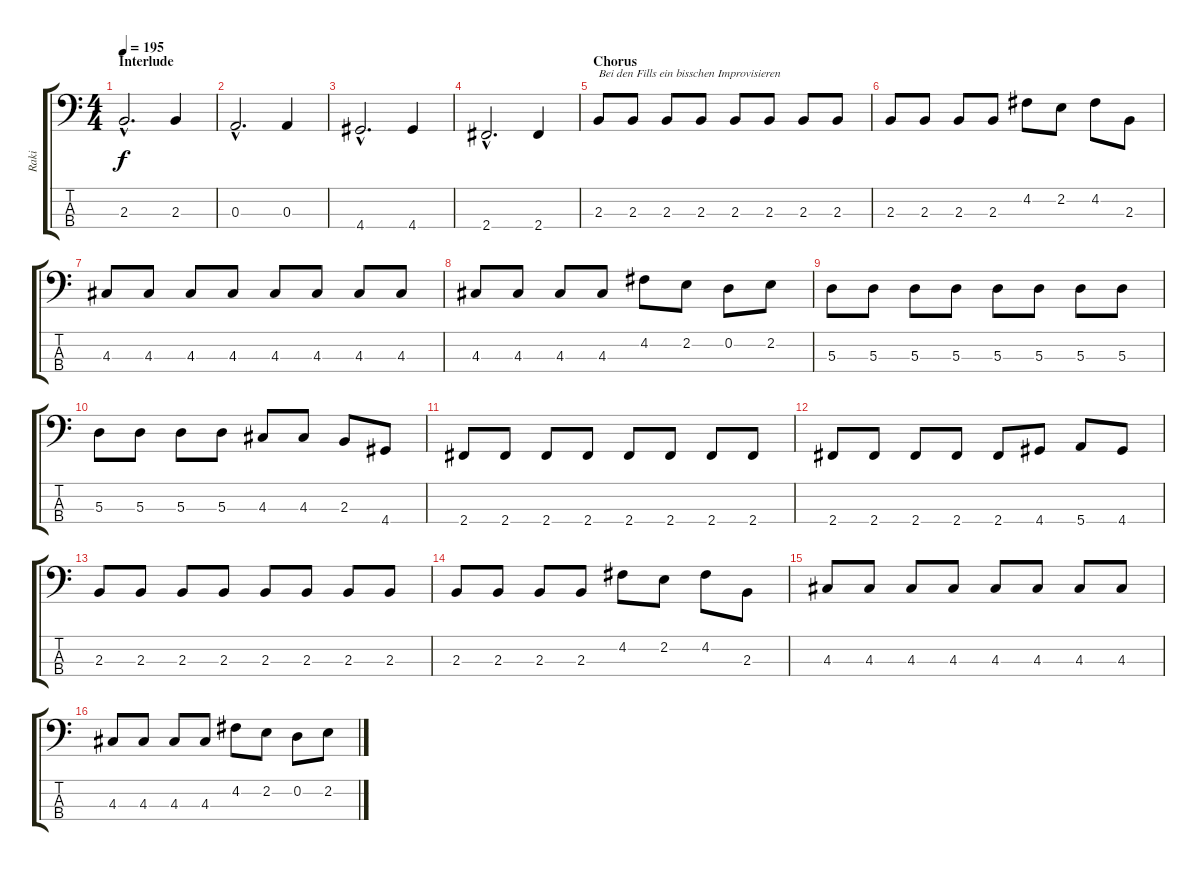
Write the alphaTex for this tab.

\track ("Raki" "Raki") {instrument electricbassfinger}
\staff {score tabs}
\tuning (G2 D2 A1 E1) {hide}
\ts (4 4)
\section ("" "Interlude")
\tempo 195
\clef f4
\ks c
2.3{hac}.2{d dy f} 2.3.4 |
0.3{hac}.2{d} 0.3.4 |
4.4{hac}.2{d} 4.4.4 |
2.4{hac}.2{d} 2.4.4 |
\section ("" "Chorus")
2.3.8{txt "Bei den Fills ein bisschen Improvisieren"} 2.3.8 2.3.8 2.3.8 2.3.8 2.3.8 2.3.8 2.3.8 |
2.3.8 2.3.8 2.3.8 2.3.8 4.2.8 2.2.8 4.2.8 2.3.8 |
4.3.8 4.3.8 4.3.8 4.3.8 4.3.8 4.3.8 4.3.8 4.3.8 |
4.3.8 4.3.8 4.3.8 4.3.8 4.2.8 2.2.8 0.2.8 2.2.8 |
5.3.8 5.3.8 5.3.8 5.3.8 5.3.8 5.3.8 5.3.8 5.3.8 |
5.3.8 5.3.8 5.3.8 5.3.8 4.3.8 4.3.8 2.3.8 4.4.8 |
2.4.8 2.4.8 2.4.8 2.4.8 2.4.8 2.4.8 2.4.8 2.4.8 |
2.4.8 2.4.8 2.4.8 2.4.8 2.4.8 4.4.8 5.4.8 4.4.8 |
2.3.8 2.3.8 2.3.8 2.3.8 2.3.8 2.3.8 2.3.8 2.3.8 |
2.3.8 2.3.8 2.3.8 2.3.8 4.2.8 2.2.8 4.2.8 2.3.8 |
4.3.8 4.3.8 4.3.8 4.3.8 4.3.8 4.3.8 4.3.8 4.3.8 |
4.3.8 4.3.8 4.3.8 4.3.8 4.2.8 2.2.8 0.2.8 2.2.8
